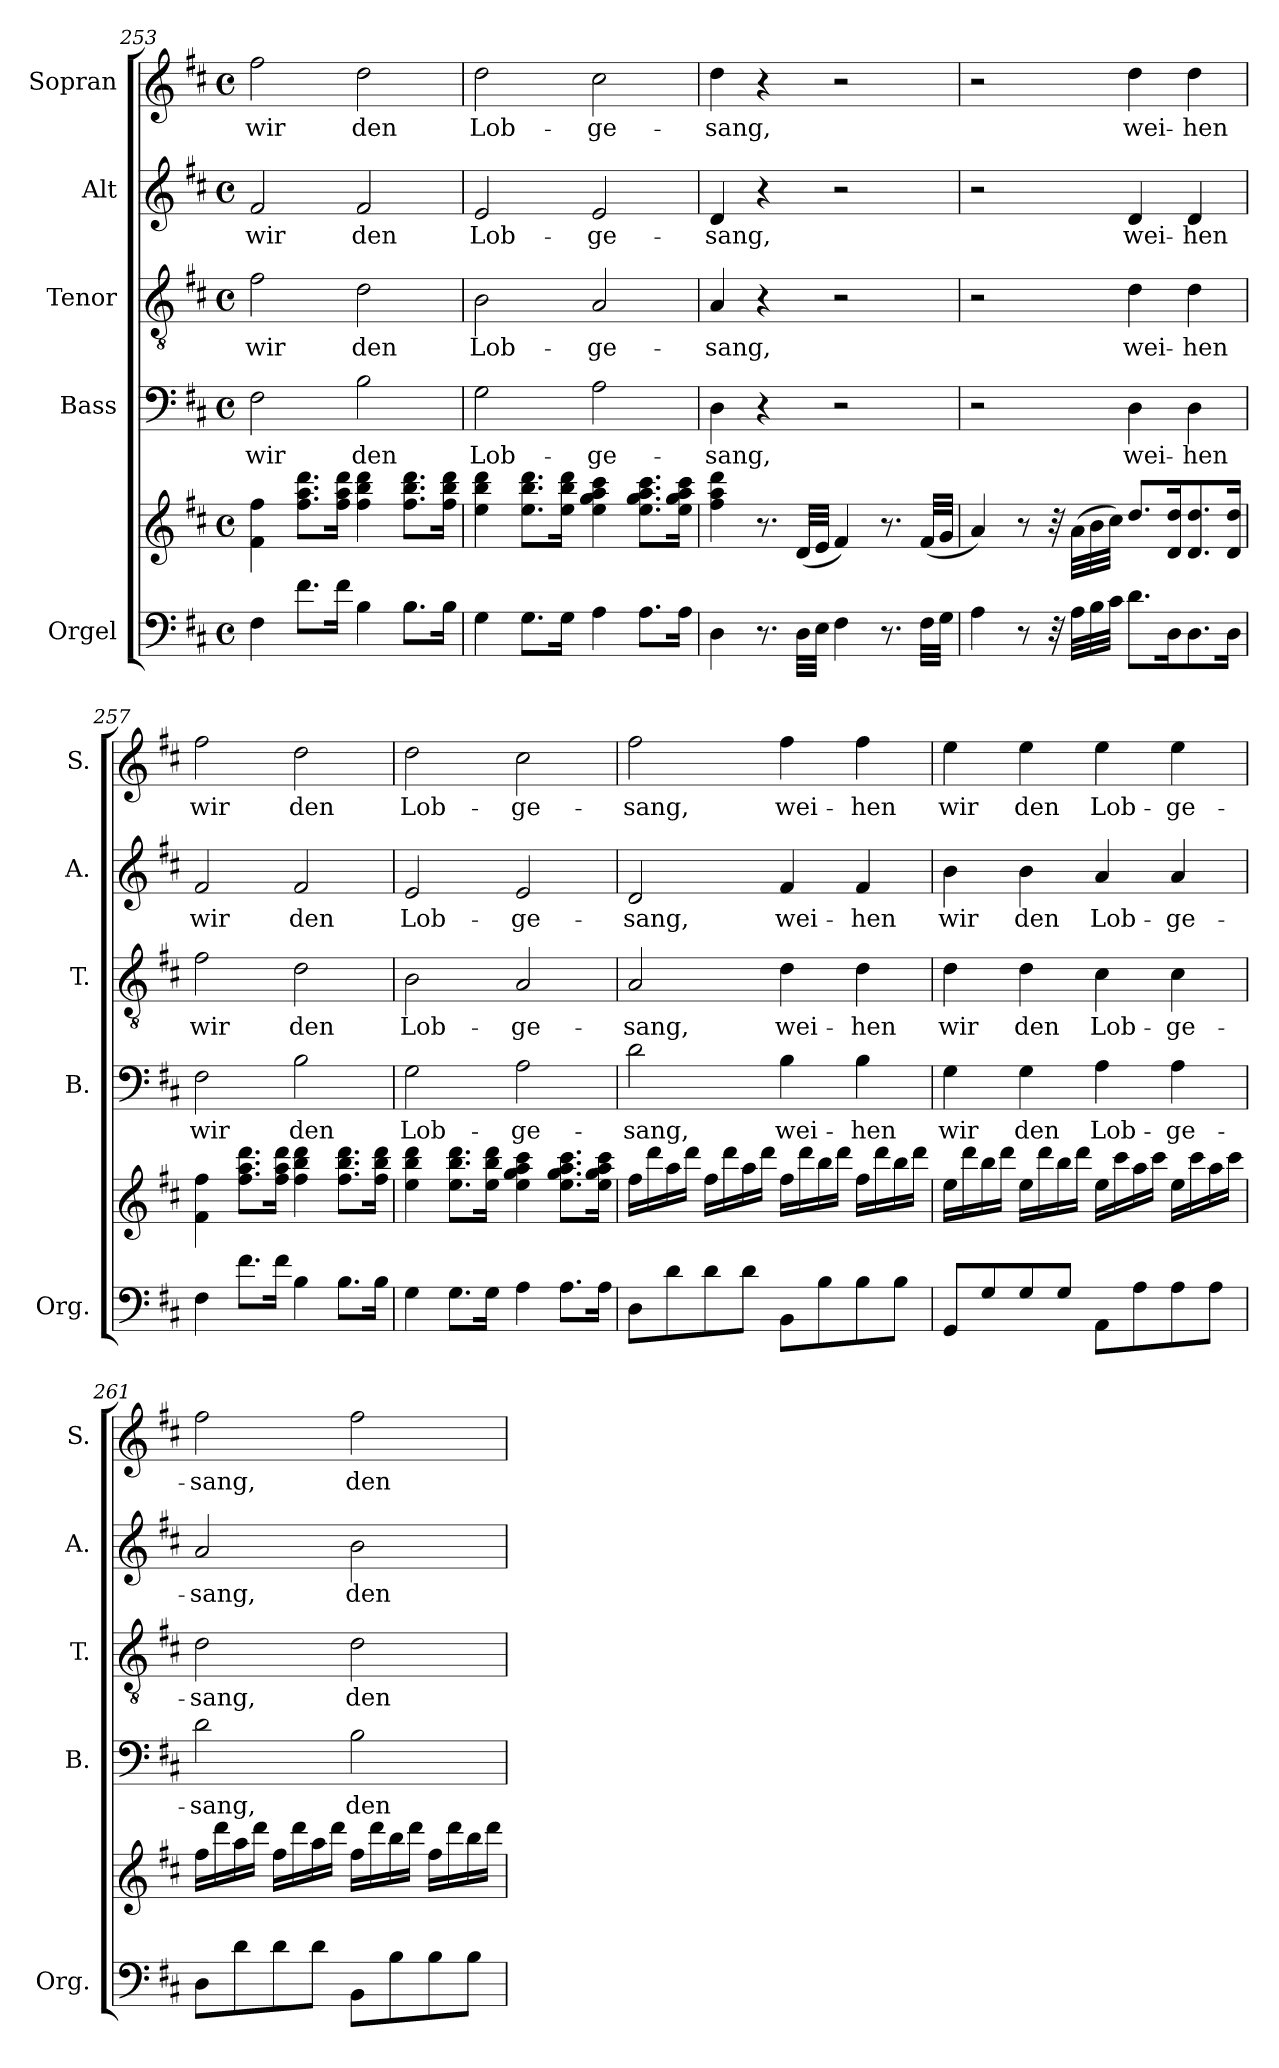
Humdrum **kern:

**kern	**kern	**kern	**text	**kern	**text	**kern	**text	**kern	**text
*part5	*part5	*part4	*part4	*part3	*part3	*part2	*part2	*part1	*part1
*staff6	*staff5	*staff4	*staff4	*staff3	*staff3	*staff2	*staff2	*staff1	*staff1
*I"Orgel	*	*I"Bass	*	*I"Tenor	*	*I"Alt	*	*I"Sopran	*
*I'Org.	*	*I'B.	*	*I'T.	*	*I'A.	*	*I'S.	*
*clefF4	*clefG2	*clefF4	*	*clefGv2	*	*clefG2	*	*clefG2	*
*k[f#c#]	*k[f#c#]	*k[f#c#]	*	*k[f#c#]	*	*k[f#c#]	*	*k[f#c#]	*
*D:	*D:	*D:	*	*D:	*	*D:	*	*D:	*
*M4/4	*M4/4	*M4/4	*	*M4/4	*	*M4/4	*	*M4/4	*
*met(c)	*met(c)	*met(c)	*	*met(c)	*	*met(c)	*	*met(c)	*
=253	=253	=253	=253	=253	=253	=253	=253	=253	=253
!	!	!	!LO:LY:b	!	!LO:LY:b	!	!LO:LY:b	!	!LO:LY:b
4F#\	4f#\ 4ff#\	2F#\	wir	2f#\	wir	2f#/	wir	2ff#\	wir
8.f#\L	8.ff#\ 8.aa\ 8.ddd\L	.	.	.	.	.	.	.	.
16f#\Jk	16ff#\ 16aa\ 16ddd\Jk	.	.	.	.	.	.	.	.
!	!	!	!LO:LY:b	!	!LO:LY:b	!	!LO:LY:b	!	!LO:LY:b
4B\	4ff#\ 4bb\ 4ddd\	2B\	den	2d\	den	2f#/	den	2dd\	den
8.B\L	8.ff#\ 8.bb\ 8.ddd\L	.	.	.	.	.	.	.	.
16B\Jk	16ff#\ 16bb\ 16ddd\Jk	.	.	.	.	.	.	.	.
=254	=254	=254	=254	=254	=254	=254	=254	=254	=254
!	!	!	!LO:LY:b	!	!LO:LY:b	!	!LO:LY:b	!	!LO:LY:b
4G\	4ee\ 4bb\ 4ddd\	2G\	Lob-	2B\	Lob-	2e/	Lob-	2dd\	Lob-
8.G\L	8.ee\ 8.bb\ 8.ddd\L	.	.	.	.	.	.	.	.
16G\Jk	16ee\ 16bb\ 16ddd\Jk	.	.	.	.	.	.	.	.
!	!	!	!LO:LY:b	!	!LO:LY:b	!	!LO:LY:b	!	!LO:LY:b
4A\	4ee\ 4gg\ 4aa\ 4ccc#\	2A\	-ge-	2A/	-ge-	2e/	-ge-	2cc#\	-ge-
8.A\L	8.ee\ 8.gg\ 8.aa\ 8.ccc#\L	.	.	.	.	.	.	.	.
16A\Jk	16ee\ 16gg\ 16aa\ 16ccc#\Jk	.	.	.	.	.	.	.	.
=255	=255	=255	=255	=255	=255	=255	=255	=255	=255
!	!	!	!LO:LY:b	!	!LO:LY:b	!	!LO:LY:b	!	!LO:LY:b
4D\	4ff#\ 4aa\ 4ddd\	4D\	-sang,	4A/	-sang,	4d/	-sang,	4dd\	-sang,
8.r	8.r	4r	.	4r	.	4r	.	4r	.
32D\LLL	(<32d/LLL	.	.	.	.	.	.	.	.
32E\JJJ	32e/JJJ	.	.	.	.	.	.	.	.
4F#\	4f#/)	2r	.	2r	.	2r	.	2r	.
8.r	8.r	.	.	.	.	.	.	.	.
32F#\LLL	(<32f#/LLL	.	.	.	.	.	.	.	.
32G\JJJ	32g/JJJ	.	.	.	.	.	.	.	.
!!LO:LB:g=z
=256	=256	=256	=256	=256	=256	=256	=256	=256	=256
4A\	4a/)	2r	.	2r	.	2r	.	2r	.
8r	8r	.	.	.	.	.	.	.	.
32r	32r	.	.	.	.	.	.	.	.
32A\LLL	(>32a\LLL	.	.	.	.	.	.	.	.
32B\	32b\	.	.	.	.	.	.	.	.
32c#\JJJ	32cc#\JJJ)	.	.	.	.	.	.	.	.
!	!	!	!LO:LY:b	!	!LO:LY:b	!	!LO:LY:b	!	!LO:LY:b
8.d\L	8.dd/L	4D\	wei-	4d\	wei-	4d/	wei-	4dd\	wei-
16D\k	16d/ 16dd/k	.	.	.	.	.	.	.	.
!	!	!	!LO:LY:b	!	!LO:LY:b	!	!LO:LY:b	!	!LO:LY:b
8.D\	8.d/ 8.dd/	4D\	-hen	4d\	-hen	4d/	-hen	4dd\	-hen
16D\Jk	16d/ 16dd/Jk	.	.	.	.	.	.	.	.
=257	=257	=257	=257	=257	=257	=257	=257	=257	=257
!	!	!	!LO:LY:b	!	!LO:LY:b	!	!LO:LY:b	!	!LO:LY:b
4F#\	4f#\ 4ff#\	2F#\	wir	2f#\	wir	2f#/	wir	2ff#\	wir
8.f#\L	8.ff#\ 8.aa\ 8.ddd\L	.	.	.	.	.	.	.	.
16f#\Jk	16ff#\ 16aa\ 16ddd\Jk	.	.	.	.	.	.	.	.
!	!	!	!LO:LY:b	!	!LO:LY:b	!	!LO:LY:b	!	!LO:LY:b
4B\	4ff#\ 4bb\ 4ddd\	2B\	den	2d\	den	2f#/	den	2dd\	den
8.B\L	8.ff#\ 8.bb\ 8.ddd\L	.	.	.	.	.	.	.	.
16B\Jk	16ff#\ 16bb\ 16ddd\Jk	.	.	.	.	.	.	.	.
=258	=258	=258	=258	=258	=258	=258	=258	=258	=258
!	!	!	!LO:LY:b	!	!LO:LY:b	!	!LO:LY:b	!	!LO:LY:b
4G\	4ee\ 4bb\ 4ddd\	2G\	Lob-	2B\	Lob-	2e/	Lob-	2dd\	Lob-
8.G\L	8.ee\ 8.bb\ 8.ddd\L	.	.	.	.	.	.	.	.
16G\Jk	16ee\ 16bb\ 16ddd\Jk	.	.	.	.	.	.	.	.
!	!	!	!LO:LY:b	!	!LO:LY:b	!	!LO:LY:b	!	!LO:LY:b
4A\	4ee\ 4gg\ 4aa\ 4ccc#\	2A\	-ge-	2A/	-ge-	2e/	-ge-	2cc#\	-ge-
8.A\L	8.ee\ 8.gg\ 8.aa\ 8.ccc#\L	.	.	.	.	.	.	.	.
16A\Jk	16ee\ 16gg\ 16aa\ 16ccc#\Jk	.	.	.	.	.	.	.	.
=259	=259	=259	=259	=259	=259	=259	=259	=259	=259
!	!	!	!LO:LY:b	!	!LO:LY:b	!	!LO:LY:b	!	!LO:LY:b
8D\L	16ff#\LL	2d\	-sang,	2A/	-sang,	2d/	-sang,	2ff#\	-sang,
.	16ddd\	.	.	.	.	.	.	.	.
8d\	16aa\	.	.	.	.	.	.	.	.
.	16ddd\JJ	.	.	.	.	.	.	.	.
8d\	16ff#\LL	.	.	.	.	.	.	.	.
.	16ddd\	.	.	.	.	.	.	.	.
8d\J	16aa\	.	.	.	.	.	.	.	.
.	16ddd\JJ	.	.	.	.	.	.	.	.
!	!	!	!LO:LY:b	!	!LO:LY:b	!	!LO:LY:b	!	!LO:LY:b
8BB\L	16ff#\LL	4B\	wei-	4d\	wei-	4f#/	wei-	4ff#\	wei-
.	16ddd\	.	.	.	.	.	.	.	.
8B\	16bb\	.	.	.	.	.	.	.	.
.	16ddd\JJ	.	.	.	.	.	.	.	.
!	!	!	!LO:LY:b	!	!LO:LY:b	!	!LO:LY:b	!	!LO:LY:b
8B\	16ff#\LL	4B\	-hen	4d\	-hen	4f#/	-hen	4ff#\	-hen
.	16ddd\	.	.	.	.	.	.	.	.
8B\J	16bb\	.	.	.	.	.	.	.	.
.	16ddd\JJ	.	.	.	.	.	.	.	.
=260	=260	=260	=260	=260	=260	=260	=260	=260	=260
!	!	!	!LO:LY:b	!	!LO:LY:b	!	!LO:LY:b	!	!LO:LY:b
8GG/L	16ee\LL	4G\	wir	4d\	wir	4b\	wir	4ee\	wir
.	16ddd\	.	.	.	.	.	.	.	.
8G/	16bb\	.	.	.	.	.	.	.	.
.	16ddd\JJ	.	.	.	.	.	.	.	.
!	!	!	!LO:LY:b	!	!LO:LY:b	!	!LO:LY:b	!	!LO:LY:b
8G/	16ee\LL	4G\	den	4d\	den	4b\	den	4ee\	den
.	16ddd\	.	.	.	.	.	.	.	.
8G/J	16bb\	.	.	.	.	.	.	.	.
.	16ddd\JJ	.	.	.	.	.	.	.	.
!	!	!	!LO:LY:b	!	!LO:LY:b	!	!LO:LY:b	!	!LO:LY:b
8AA\L	16ee\LL	4A\	Lob-	4c#\	Lob-	4a/	Lob-	4ee\	Lob-
.	16ccc#\	.	.	.	.	.	.	.	.
8A\	16aa\	.	.	.	.	.	.	.	.
.	16ccc#\JJ	.	.	.	.	.	.	.	.
!	!	!	!LO:LY:b	!	!LO:LY:b	!	!LO:LY:b	!	!LO:LY:b
8A\	16ee\LL	4A\	-ge-	4c#\	-ge-	4a/	-ge-	4ee\	-ge-
.	16ccc#\	.	.	.	.	.	.	.	.
8A\J	16aa\	.	.	.	.	.	.	.	.
.	16ccc#\JJ	.	.	.	.	.	.	.	.
!!LO:PB:g=z
=261	=261	=261	=261	=261	=261	=261	=261	=261	=261
!	!	!	!LO:LY:b	!	!LO:LY:b	!	!LO:LY:b	!	!LO:LY:b
8D\L	16ff#\LL	2d\	-sang,	2d\	-sang,	2a/	-sang,	2ff#\	-sang,
.	16ddd\	.	.	.	.	.	.	.	.
8d\	16aa\	.	.	.	.	.	.	.	.
.	16ddd\JJ	.	.	.	.	.	.	.	.
8d\	16ff#\LL	.	.	.	.	.	.	.	.
.	16ddd\	.	.	.	.	.	.	.	.
8d\J	16aa\	.	.	.	.	.	.	.	.
.	16ddd\JJ	.	.	.	.	.	.	.	.
!	!	!	!LO:LY:b	!	!LO:LY:b	!	!LO:LY:b	!	!LO:LY:b
8BB\L	16ff#\LL	2B\	den	2d\	den	2b\	den	2ff#\	den
.	16ddd\	.	.	.	.	.	.	.	.
8B\	16bb\	.	.	.	.	.	.	.	.
.	16ddd\JJ	.	.	.	.	.	.	.	.
8B\	16ff#\LL	.	.	.	.	.	.	.	.
.	16ddd\	.	.	.	.	.	.	.	.
8B\J	16bb\	.	.	.	.	.	.	.	.
.	16ddd\JJ	.	.	.	.	.	.	.	.
=	=	=	=	=	=	=	=	=	=
*-	*-	*-	*-	*-	*-	*-	*-	*-	*-
